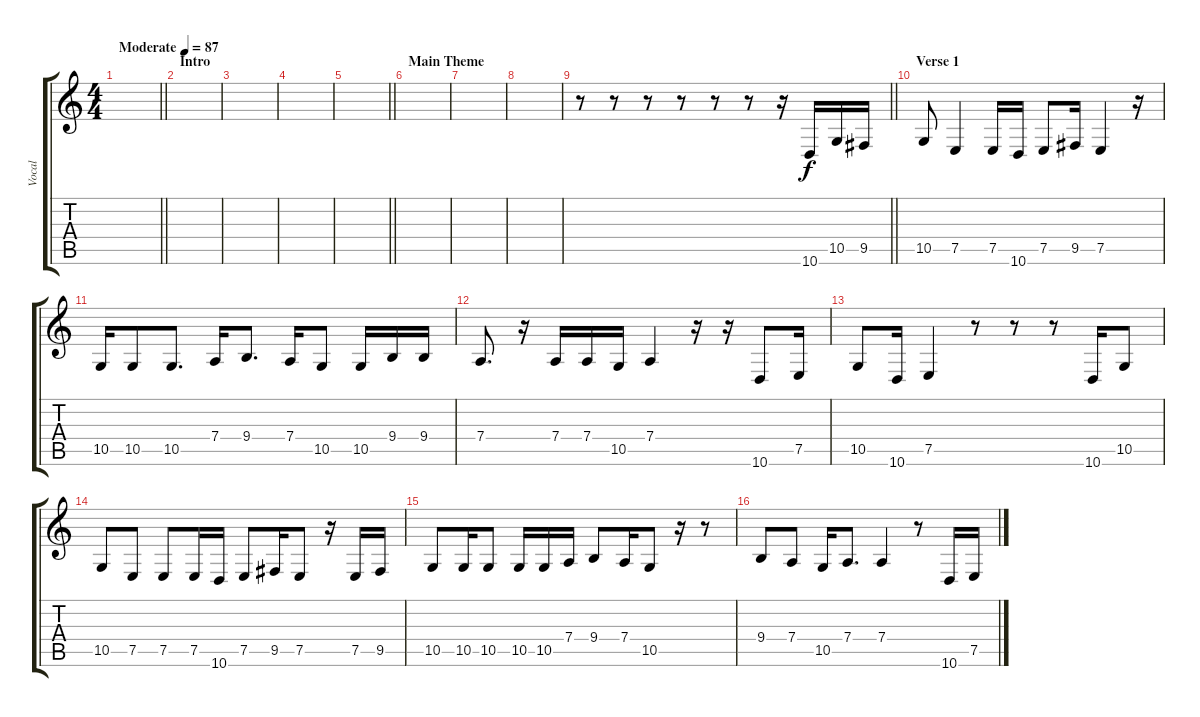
\track ("Vocal" "Vocal") {instrument baritonesax}
\staff {score tabs}
\tuning (E4 B3 G3 D3 A2 E2) {hide}
\ts (4 4)
\tempo (87 "Moderate")
\clef g2
\barLineRight lightlight
\ks c
|
\section ("" "Intro")
|
|
|
\barLineRight lightlight
|
\section ("" "Main Theme")
|
|
|
\barLineRight lightlight
r.8 r.8 r.8 r.8 r.8 r.8 r.16 10.6.16 10.5.16 9.5.16 |
\section ("" "Verse 1")
10.5.8 7.5.4 7.5.16 10.6.16 7.5.8 9.5.16 7.5.4 r.16 |
10.5.16 10.5.8 10.5.8{d} 7.4.16 9.4.8{d} 7.4.16 10.5.8 10.5.16 9.4.16 9.4.16 |
7.4.8{d} r.16 7.4.16 7.4.16 10.5.16 7.4.4 r.16 r.16 10.6.8 7.5.16 |
10.5.8 10.6.16 7.5.4 r.8 r.8 r.8 10.6.16 10.5.8 |
10.5.8 7.5.8 7.5.8 7.5.16 10.6.16 7.5.8 9.5.16 7.5.8 r.16 7.5.16 9.5.16 |
10.5.8 10.5.16 10.5.8 10.5.16 10.5.16 7.4.16 9.4.8 7.4.16 10.5.8 r.16 r.8 |
9.4.8 7.4.8 10.5.16 7.4.8{d} 7.4.4 r.8 10.6.16 7.5.16
